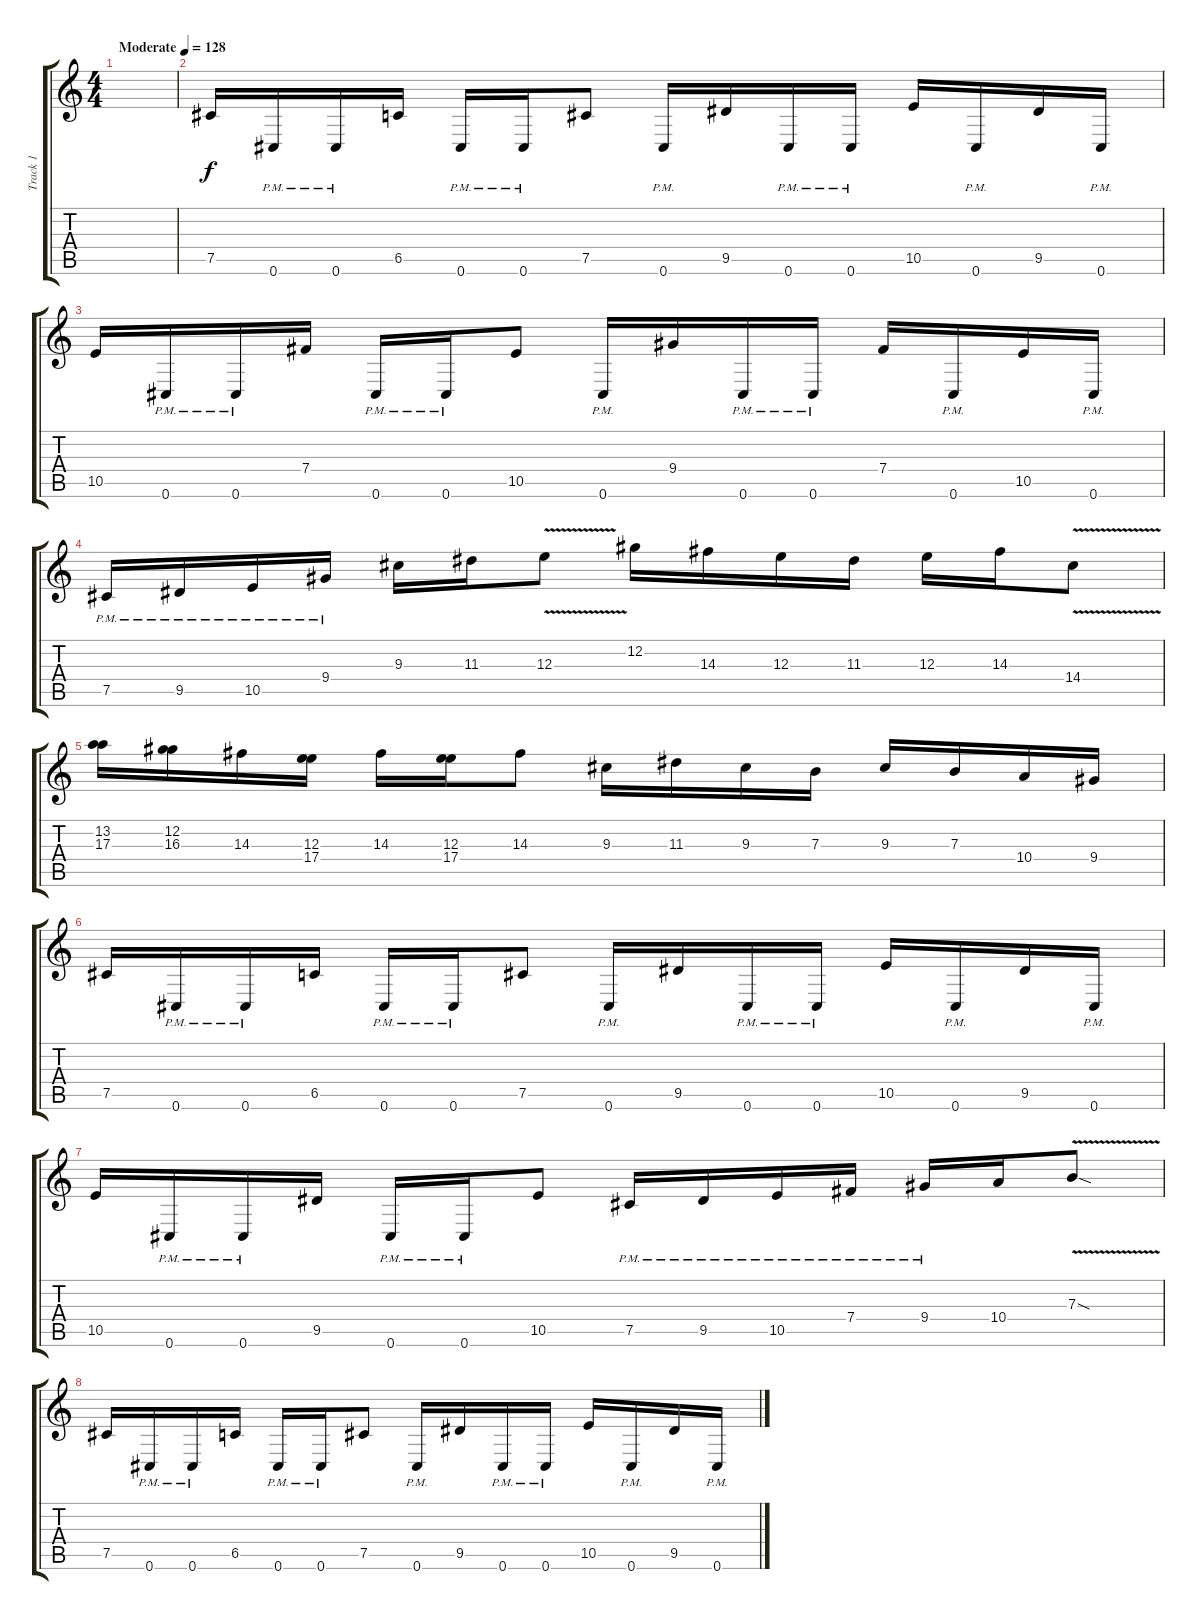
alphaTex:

\track ("Track 1" "Track 1") {instrument distortionguitar}
\staff {score tabs}
\tuning (Db4 Ab3 E3 B2 Gb2 Db2) {hide}
\ts (4 4)
\tempo (128 "Moderate")
\clef g2
\ks c
|
7.5.16 0.6{pm}.16 0.6{pm}.16 6.5.16 0.6{pm}.16 0.6{pm}.16 7.5.8 0.6{pm}.16 9.5.16 0.6{pm}.16 0.6{pm}.16 10.5.16 0.6{pm}.16 9.5.16 0.6{pm}.16 |
10.5.16 0.6{pm}.16 0.6{pm}.16 7.4.16 0.6{pm}.16 0.6{pm}.16 10.5.8 0.6{pm}.16 9.4.16 0.6{pm}.16 0.6{pm}.16 7.4.16 0.6{pm}.16 10.5.16 0.6{pm}.16 |
7.5{pm}.16 9.5{pm}.16 10.5{pm}.16 9.4{pm}.16 9.3.16 11.3.16 12.3{v}.8 12.2.16 14.3.16 12.3.16 11.3.16 12.3.16 14.3.16 14.4{v}.8 |
(13.2 17.3).16 (12.2 16.3).16 14.3.16 (12.3 17.4).16 14.3.16 (12.3 17.4).16 14.3.8 9.3.16 11.3.16 9.3.16 7.3.16 9.3.16 7.3.16 10.4.16 9.4.16 |
7.5.16 0.6{pm}.16 0.6{pm}.16 6.5.16 0.6{pm}.16 0.6{pm}.16 7.5.8 0.6{pm}.16 9.5.16 0.6{pm}.16 0.6{pm}.16 10.5.16 0.6{pm}.16 9.5.16 0.6{pm}.16 |
10.5.16 0.6{pm}.16 0.6{pm}.16 9.5.16 0.6{pm}.16 0.6{pm}.16 10.5.8 7.5{pm}.16 9.5{pm}.16 10.5{pm}.16 7.4{pm}.16 9.4{pm}.16 10.4.16 7.3{v sod}.8 |
7.5.16 0.6{pm}.16 0.6{pm}.16 6.5.16 0.6{pm}.16 0.6{pm}.16 7.5.8 0.6{pm}.16 9.5.16 0.6{pm}.16 0.6{pm}.16 10.5.16 0.6{pm}.16 9.5.16 0.6{pm}.16
